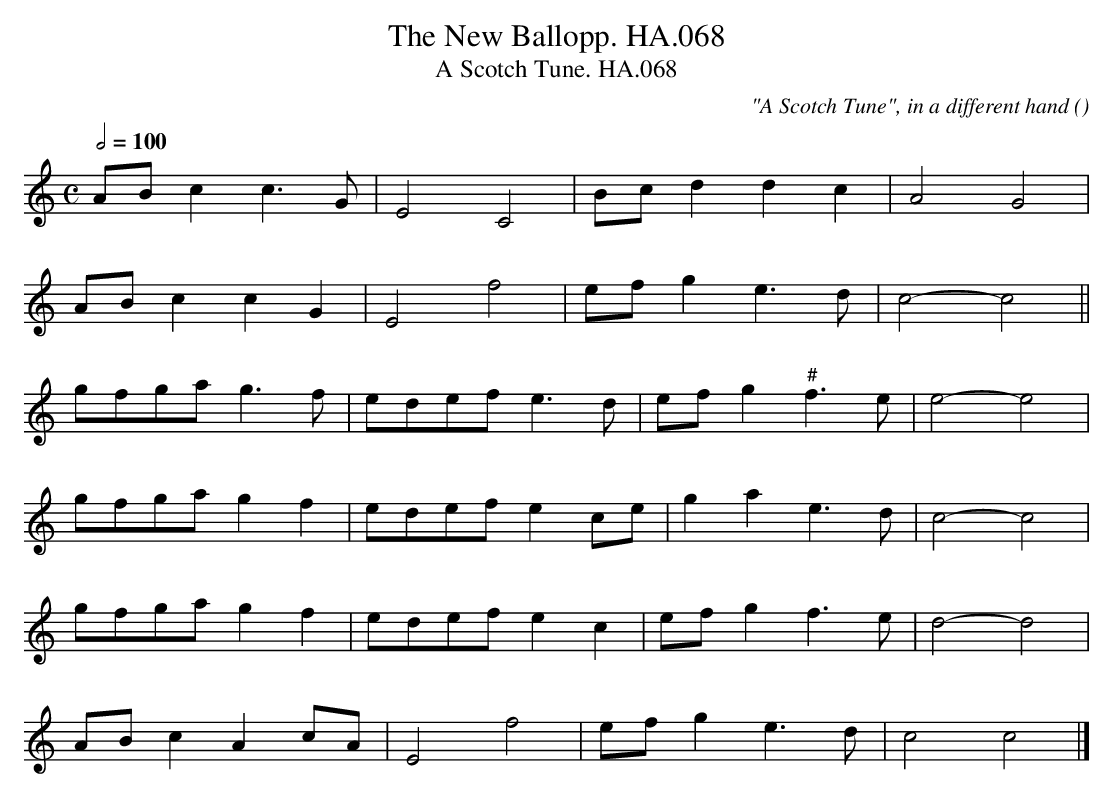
X:1
T:New Ballopp. HA.068, The
T:Scotch Tune. HA.068, A
M:C
L:1/8
Q:1/2=100
C:"A Scotch Tune", in a different hand
O:
K:C
ABc2 c3G|E4 C4|Bcd2 d2c2|A4 G4|
ABc2 c2G2|E4 f4|efg2 e3d|c4-c4||
gfga g3f|edef e3d|efg2"^#"f3e|e4-e4|
gfga g2f2|edef e2ce|g2a2 e3d|c4-c4|
gfga g2f2|edef e2c2|efg2 f3e|d4-d4|
ABc2 A2cA|E4f4|efg2 e3d|c4c4|]
